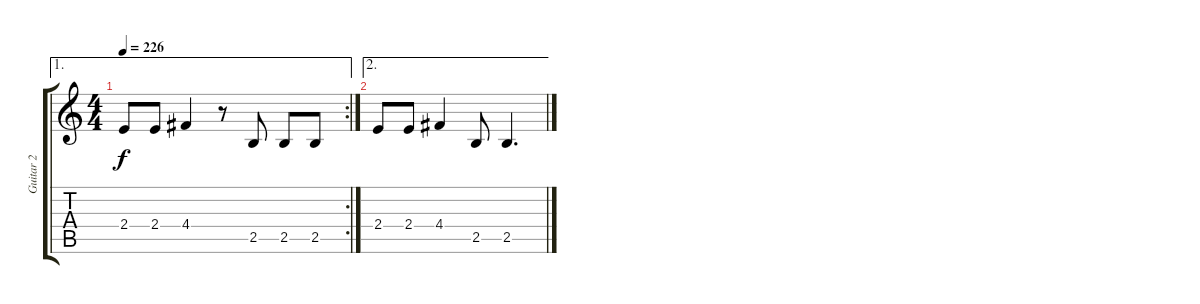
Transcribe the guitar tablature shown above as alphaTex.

\track ("Guitar 2" "Guitar 2") {instrument distortionguitar}
\staff {score tabs}
\tuning (E4 B3 G3 D3 A2 E2) {hide}
\ae 1
\rc 2
\ts (4 4)
\tempo 226
\clef g2
\ks c
2.4.8{dy f} 2.4.8 4.4.4 r.8 2.5.8 2.5.8 2.5.8 |
\ae 2
2.4.8 2.4.8 4.4.4 2.5.8 2.5.4{d}
